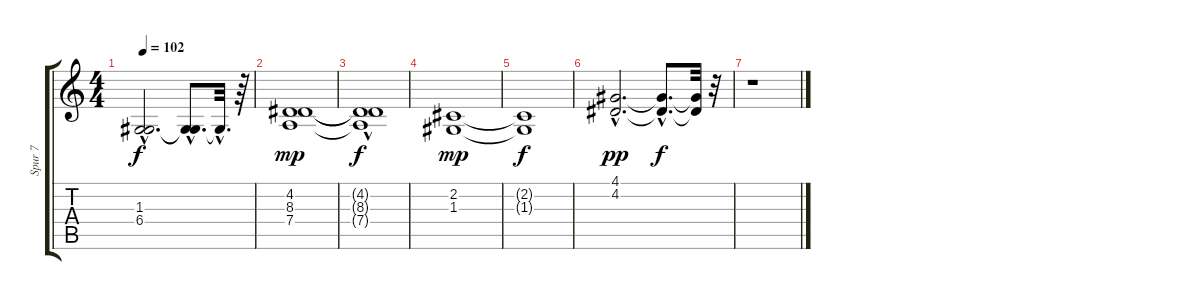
\track ("Spur 7" "Spur 7") {instrument electricpiano2}
\staff {score tabs}
\tuning (E4 B3 G3 D3 A2 E2) {hide}
\ts (4 4)
\tempo 102
\clef g2
\ks c
(1.3{hac t} 6.4{hac t}).2{d dy f} (1.3{hac t} 6.4{t}).8{d} 1.3{hac t}.32{d} r.64 |
(4.2 8.3 7.4).1{dy mp} |
(4.2{t} 8.3{hac t} 7.4{hac t}).1{dy f} |
(2.2 1.3).1{dy mp} |
(2.2{t} 1.3{t}).1{dy f} |
(4.1{hac} 4.2{hac}).2{d dy pp} (4.1{hac t} 4.2{hac t}).8{d dy f} (4.1{t} 4.2{t}).32 r.32 |
r.1
